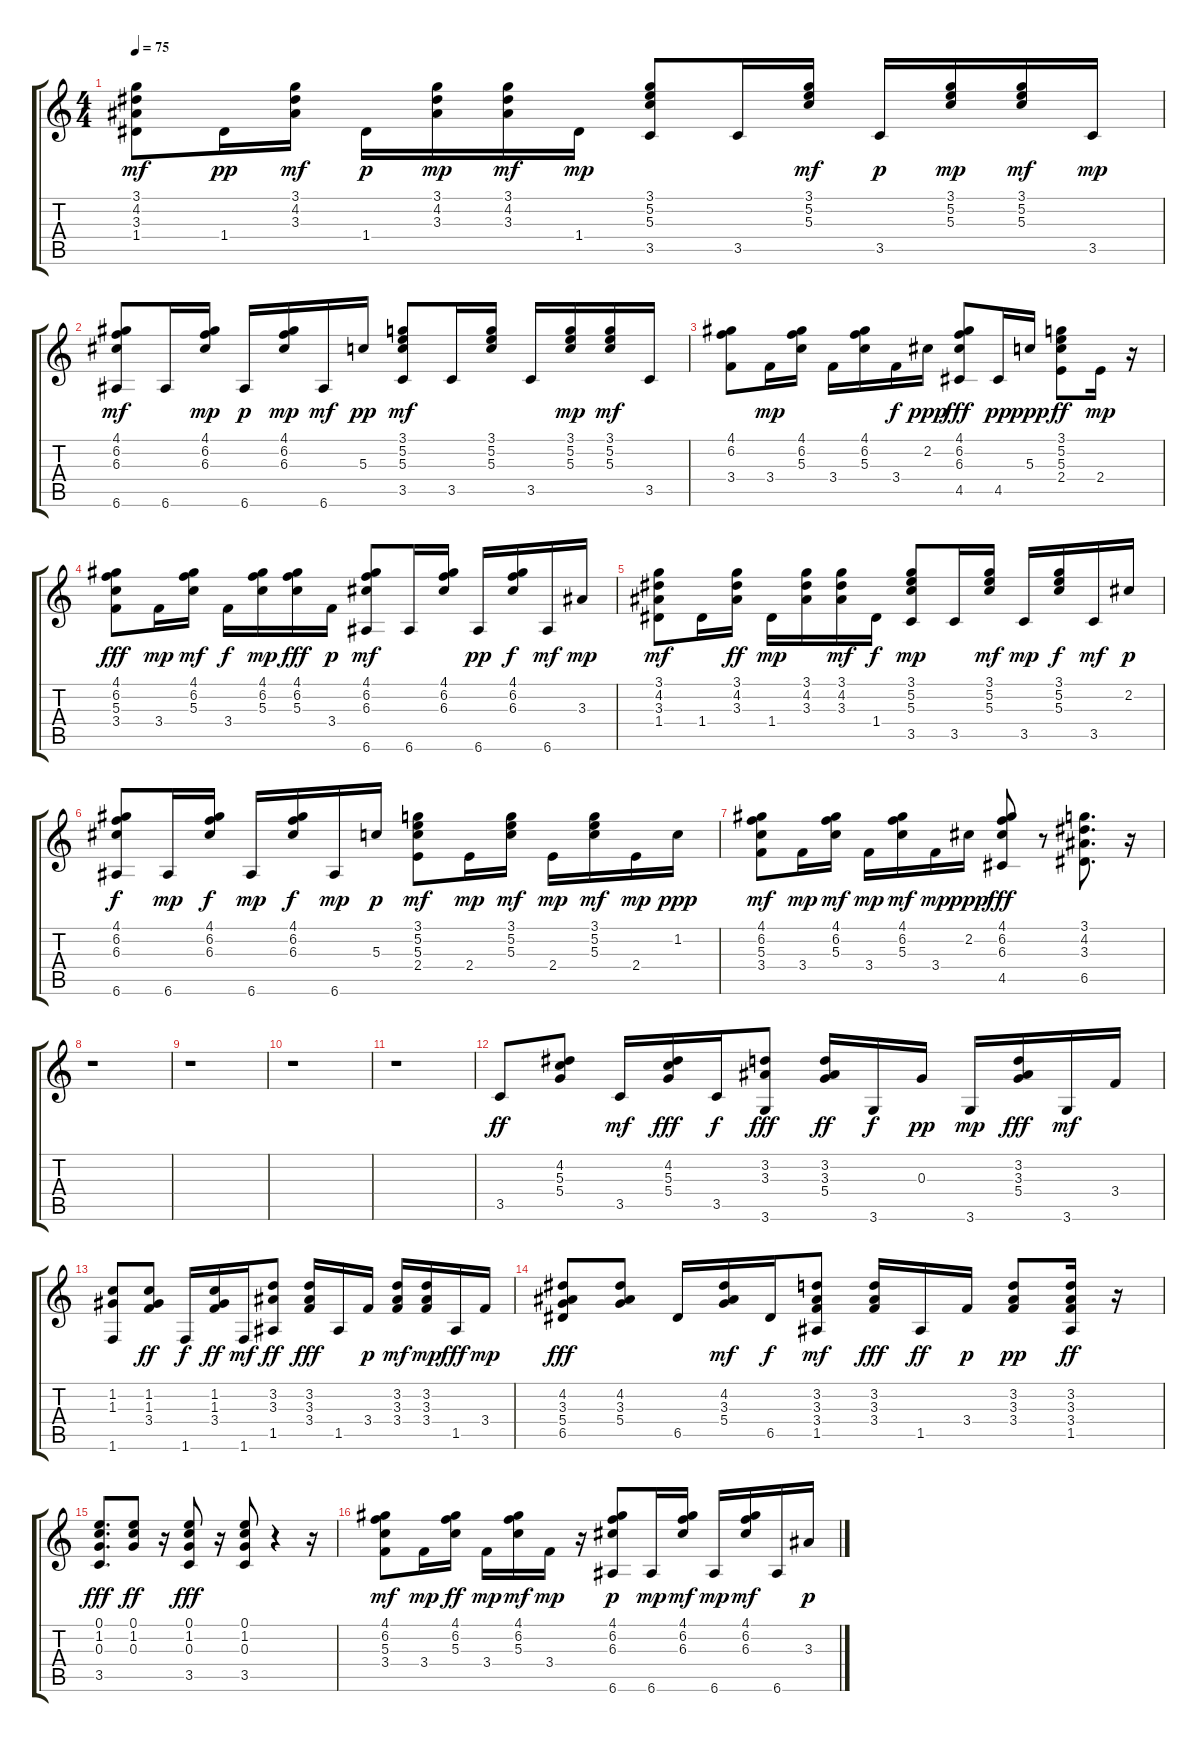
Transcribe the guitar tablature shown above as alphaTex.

\track "" {instrument acousticguitarsteel}
\staff {score tabs}
\tuning (E4 B3 G3 D3 A2 E2) {hide}
\ts (4 4)
\tempo 75
\clef g2
\ks c
(3.1 4.2 3.3 1.4).8{dy mf} 1.4.16{dy pp} (3.1 4.2 3.3).16{dy mf} 1.4.16{dy p} (3.1 4.2 3.3).16{dy mp} (3.1 4.2 3.3).16{dy mf} 1.4.16{dy mp} (3.1 5.2 5.3 3.5).8 3.5.16 (3.1 5.2 5.3).16{dy mf} 3.5.16{dy p} (3.1 5.2 5.3).16{dy mp} (3.1 5.2 5.3).16{dy mf} 3.5.16{dy mp} |
(4.1 6.2 6.3 6.6).8{dy mf} 6.6.16 (4.1 6.2 6.3).16{dy mp} 6.6.16{dy p} (4.1 6.2 6.3).16{dy mp} 6.6.16{dy mf} 5.3.16{dy pp} (3.1 5.2 5.3 3.5).8{dy mf} 3.5.16 (3.1 5.2 5.3).16 3.5.16 (3.1 5.2 5.3).16{dy mp} (3.1 5.2 5.3).16{dy mf} 3.5.16 |
(4.1 6.2 3.4).8 3.4.16{dy mp} (4.1 6.2 5.3).16 3.4.16 (4.1 6.2 5.3).16 3.4.16{dy f} 2.2.16{dy ppp} (4.1 6.2 6.3 4.5).8{dy fff} 4.5.16{dy pp} 5.3.16{dy ppp} (3.1 5.2 5.3 2.4).8{dy ff} 2.4.16{dy mp} r.16 |
(4.1 6.2 5.3 3.4).8{dy fff} 3.4.16{dy mp} (4.1 6.2 5.3).16{dy mf} 3.4.16{dy f} (4.1 6.2 5.3).16{dy mp} (4.1 6.2 5.3).16{dy fff} 3.4.16{dy p} (4.1 6.2 6.3 6.6).8{dy mf} 6.6.16 (4.1 6.2 6.3).16 6.6.16{dy pp} (4.1 6.2 6.3).16{dy f} 6.6.16{dy mf} 3.3.16{dy mp} |
(3.1 4.2 3.3 1.4).8{dy mf} 1.4.16 (3.1 4.2 3.3).16{dy ff} 1.4.16{dy mp} (3.1 4.2 3.3).16 (3.1 4.2 3.3).16{dy mf} 1.4.16{dy f} (3.1 5.2 5.3 3.5).8{dy mp} 3.5.16 (3.1 5.2 5.3).16{dy mf} 3.5.16{dy mp} (3.1 5.2 5.3).16{dy f} 3.5.16{dy mf} 2.2.16{dy p} |
(4.1 6.2 6.3 6.6).8{dy f} 6.6.16{dy mp} (4.1 6.2 6.3).16{dy f} 6.6.16{dy mp} (4.1 6.2 6.3).16{dy f} 6.6.16{dy mp} 5.3.16{dy p} (3.1 5.2 5.3 2.4).8{dy mf} 2.4.16{dy mp} (3.1 5.2 5.3).16{dy mf} 2.4.16{dy mp} (3.1 5.2 5.3).16{dy mf} 2.4.16{dy mp} 1.2.16{dy ppp} |
(4.1 6.2 5.3 3.4).8{dy mf} 3.4.16{dy mp} (4.1 6.2 5.3).16{dy mf} 3.4.16{dy mp} (4.1 6.2 5.3).16{dy mf} 3.4.16{dy mp} 2.2.16{dy ppp} (4.1 6.2 6.3 4.5).8{dy fff} r.8 (3.1 4.2 3.3 6.5).8{d} r.16 |
r.1 |
r.1 |
r.1 |
r.1 |
3.5.8{dy ff} (4.2 5.3 5.4).8 3.5.16{dy mf} (4.2 5.3 5.4).16{dy fff} 3.5.16{dy f} (3.2 3.3 3.6).8{dy fff} (3.2 3.3 5.4).16{dy ff} 3.6.16{dy f} 0.3.16{dy pp} 3.6.16{dy mp} (3.2 3.3 5.4).16{dy fff} 3.6.16{dy mf} 3.4.16 |
(1.2 1.3 1.6).8 (1.2 1.3 3.4).8{dy ff} 1.6.16{dy f} (1.2 1.3 3.4).16{dy ff} 1.6.16{dy mf} (3.2 3.3 1.5).8{dy ff} (3.2 3.3 3.4).16{dy fff} 1.5.16 3.4.16{dy p} (3.2 3.3 3.4).16{dy mf} (3.2 3.3 3.4).16{dy mp} 1.5.16{dy fff} 3.4.16{dy mp} |
(4.2 3.3 5.4 6.5).8{dy fff} (4.2 3.3 5.4).8 6.5.16 (4.2 3.3 5.4).16{dy mf} 6.5.16{dy f} (3.2 3.3 3.4 1.5).8{dy mf} (3.2 3.3 3.4).16{dy fff} 1.5.16{dy ff} 3.4.16{dy p} (3.2 3.3 3.4).8{dy pp} (3.2 3.3 3.4 1.5).16{dy ff} r.16 |
(0.1 1.2 0.3 3.5).8{d dy fff} (0.1 1.2 0.3).8{dy ff} r.16 (0.1 1.2 0.3 3.5).8{dy fff} r.16 (0.1 1.2 0.3 3.5).8 r.4 r.16 |
(4.1 6.2 5.3 3.4).8{dy mf} 3.4.16{dy mp} (4.1 6.2 5.3).16{dy ff} 3.4.16{dy mp} (4.1 6.2 5.3).16{dy mf} 3.4.16{dy mp} r.16 (4.1 6.2 6.3 6.6).8{dy p} 6.6.16{dy mp} (4.1 6.2 6.3).16{dy mf} 6.6.16{dy mp} (4.1 6.2 6.3).16{dy mf} 6.6.16 3.3.16{dy p}
